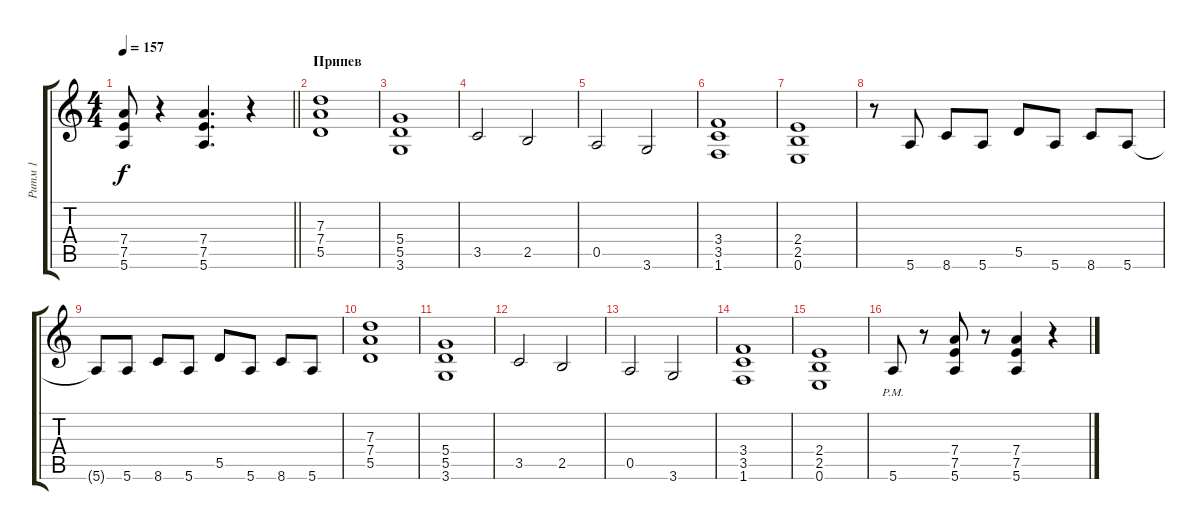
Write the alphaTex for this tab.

\track ("Ритм 1" "Ритм 1") {instrument distortionguitar}
\staff {score tabs}
\tuning (E4 B3 G3 D3 A2 E2) {hide}
\ts (4 4)
\tempo 157
\clef g2
\barLineRight lightlight
\ks c
(7.4 7.5 5.6).8{dy f} r.4 (7.4 7.5 5.6).4{d} r.4 |
\section ("" "Припев")
(7.3 7.4 5.5).1 |
(5.4 5.5 3.6).1 |
3.5.2 2.5.2 |
0.5.2 3.6.2 |
(3.4 3.5 1.6).1 |
(2.4 2.5 0.6).1 |
r.8 5.6.8 8.6.8 5.6.8 5.5.8 5.6.8 8.6.8 5.6.8 |
5.6{t}.8 5.6.8 8.6.8 5.6.8 5.5.8 5.6.8 8.6.8 5.6.8 |
(7.3 7.4 5.5).1 |
(5.4 5.5 3.6).1 |
3.5.2 2.5.2 |
0.5.2 3.6.2 |
(3.4 3.5 1.6).1 |
(2.4 2.5 0.6).1 |
5.6{pm}.8 r.8 (7.4 7.5 5.6).8 r.8 (7.4 7.5 5.6).4 r.4
